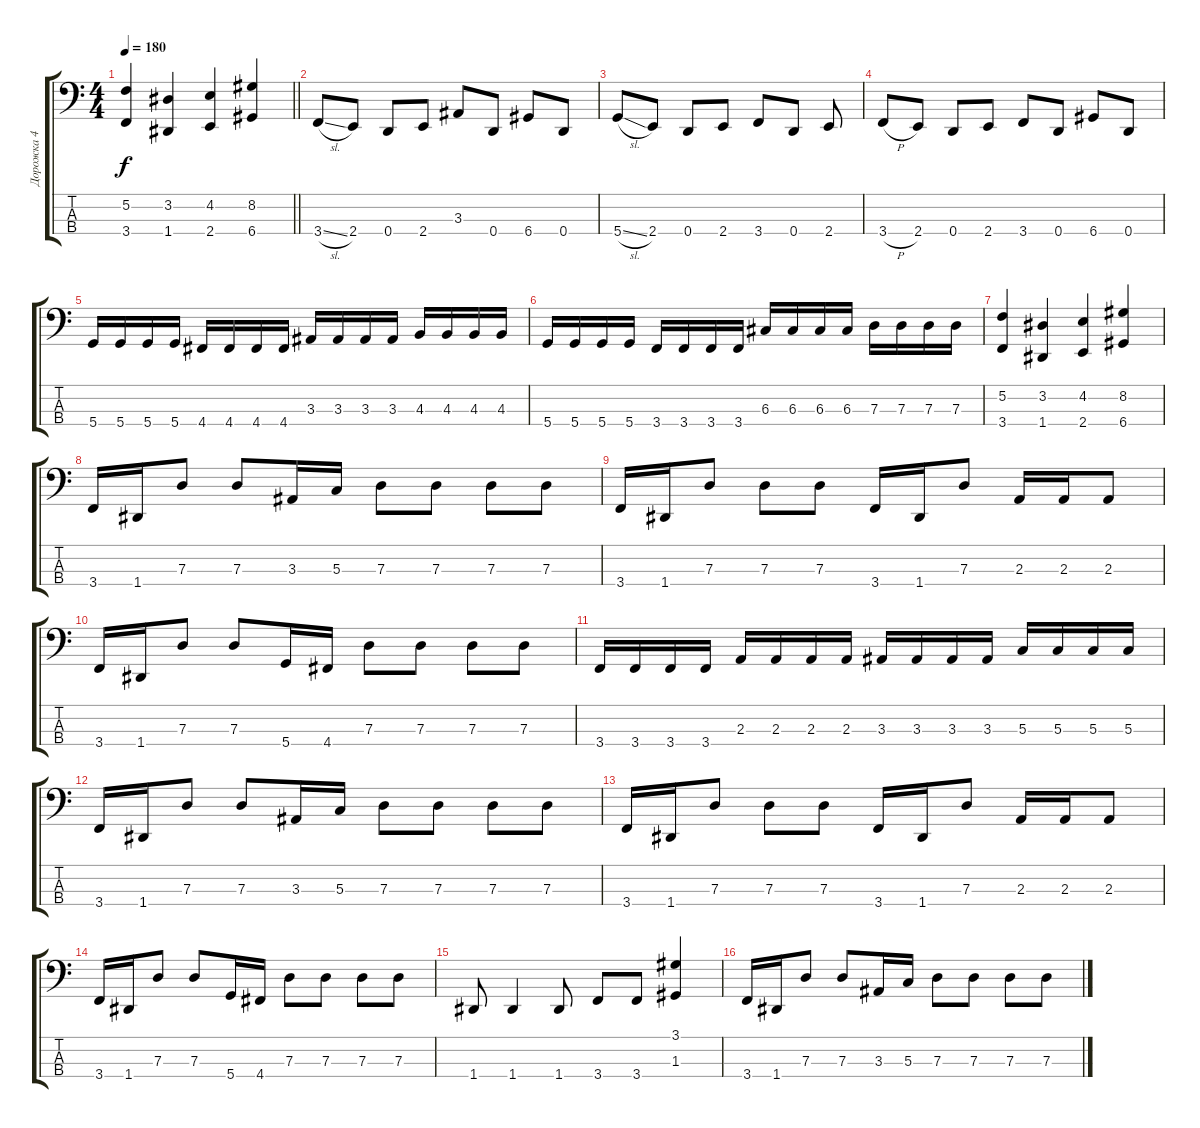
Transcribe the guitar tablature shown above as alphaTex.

\track ("Дорожка 4" "Дорожка 4") {instrument electricbassfinger}
\staff {score tabs}
\tuning (F2 C2 G1 D1) {hide}
\ts (4 4)
\tempo 180
\clef f4
\barLineRight lightlight
\ks c
(5.2 3.4).4{dy f} (3.2 1.4).4 (4.2 2.4).4 (8.2 6.4).4 |
3.4{sl}.8 2.4.8 0.4.8 2.4.8 3.3.8 0.4.8 6.4.8 0.4.8 |
5.4{sl}.8 2.4.8 0.4.8 2.4.8 3.4.8 0.4.8 2.4.8 |
3.4{h}.8 2.4.8 0.4.8 2.4.8 3.4.8 0.4.8 6.4.8 0.4.8 |
5.4.16 5.4.16 5.4.16 5.4.16 4.4.16 4.4.16 4.4.16 4.4.16 3.3.16 3.3.16 3.3.16 3.3.16 4.3.16 4.3.16 4.3.16 4.3.16 |
5.4.16 5.4.16 5.4.16 5.4.16 3.4.16 3.4.16 3.4.16 3.4.16 6.3.16 6.3.16 6.3.16 6.3.16 7.3.16 7.3.16 7.3.16 7.3.16 |
(5.2 3.4).4 (3.2 1.4).4 (4.2 2.4).4 (8.2 6.4).4 |
3.4.16 1.4.16 7.3.8 7.3.8 3.3.16 5.3.16 7.3.8 7.3.8 7.3.8 7.3.8 |
3.4.16 1.4.16 7.3.8 7.3.8 7.3.8 3.4.16 1.4.16 7.3.8 2.3.16 2.3.16 2.3.8 |
3.4.16 1.4.16 7.3.8 7.3.8 5.4.16 4.4.16 7.3.8 7.3.8 7.3.8 7.3.8 |
3.4.16 3.4.16 3.4.16 3.4.16 2.3.16 2.3.16 2.3.16 2.3.16 3.3.16 3.3.16 3.3.16 3.3.16 5.3.16 5.3.16 5.3.16 5.3.16 |
3.4.16 1.4.16 7.3.8 7.3.8 3.3.16 5.3.16 7.3.8 7.3.8 7.3.8 7.3.8 |
3.4.16 1.4.16 7.3.8 7.3.8 7.3.8 3.4.16 1.4.16 7.3.8 2.3.16 2.3.16 2.3.8 |
3.4.16 1.4.16 7.3.8 7.3.8 5.4.16 4.4.16 7.3.8 7.3.8 7.3.8 7.3.8 |
1.4.8 1.4.4 1.4.8 3.4.8 3.4.8 (3.1 1.3).4 |
3.4.16 1.4.16 7.3.8 7.3.8 3.3.16 5.3.16 7.3.8 7.3.8 7.3.8 7.3.8
